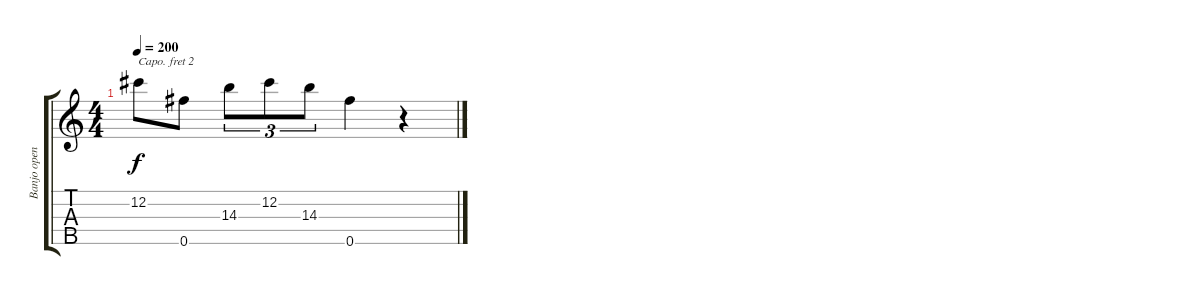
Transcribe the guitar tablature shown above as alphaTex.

\track ("Banjo open G" "Banjo open") {instrument acousticguitarsteel}
\staff {score tabs}
\capo 2
\tuning (D4 B3 G3 D3 E4) {hide}
\ts (4 4)
\tempo 200
\clef g2
\ks c
12.2.8{dy f} 0.5.8 14.3.8{tu (3 2)} 12.2.8{tu (3 2)} 14.3.8{tu (3 2)} 0.5.4 r.4
